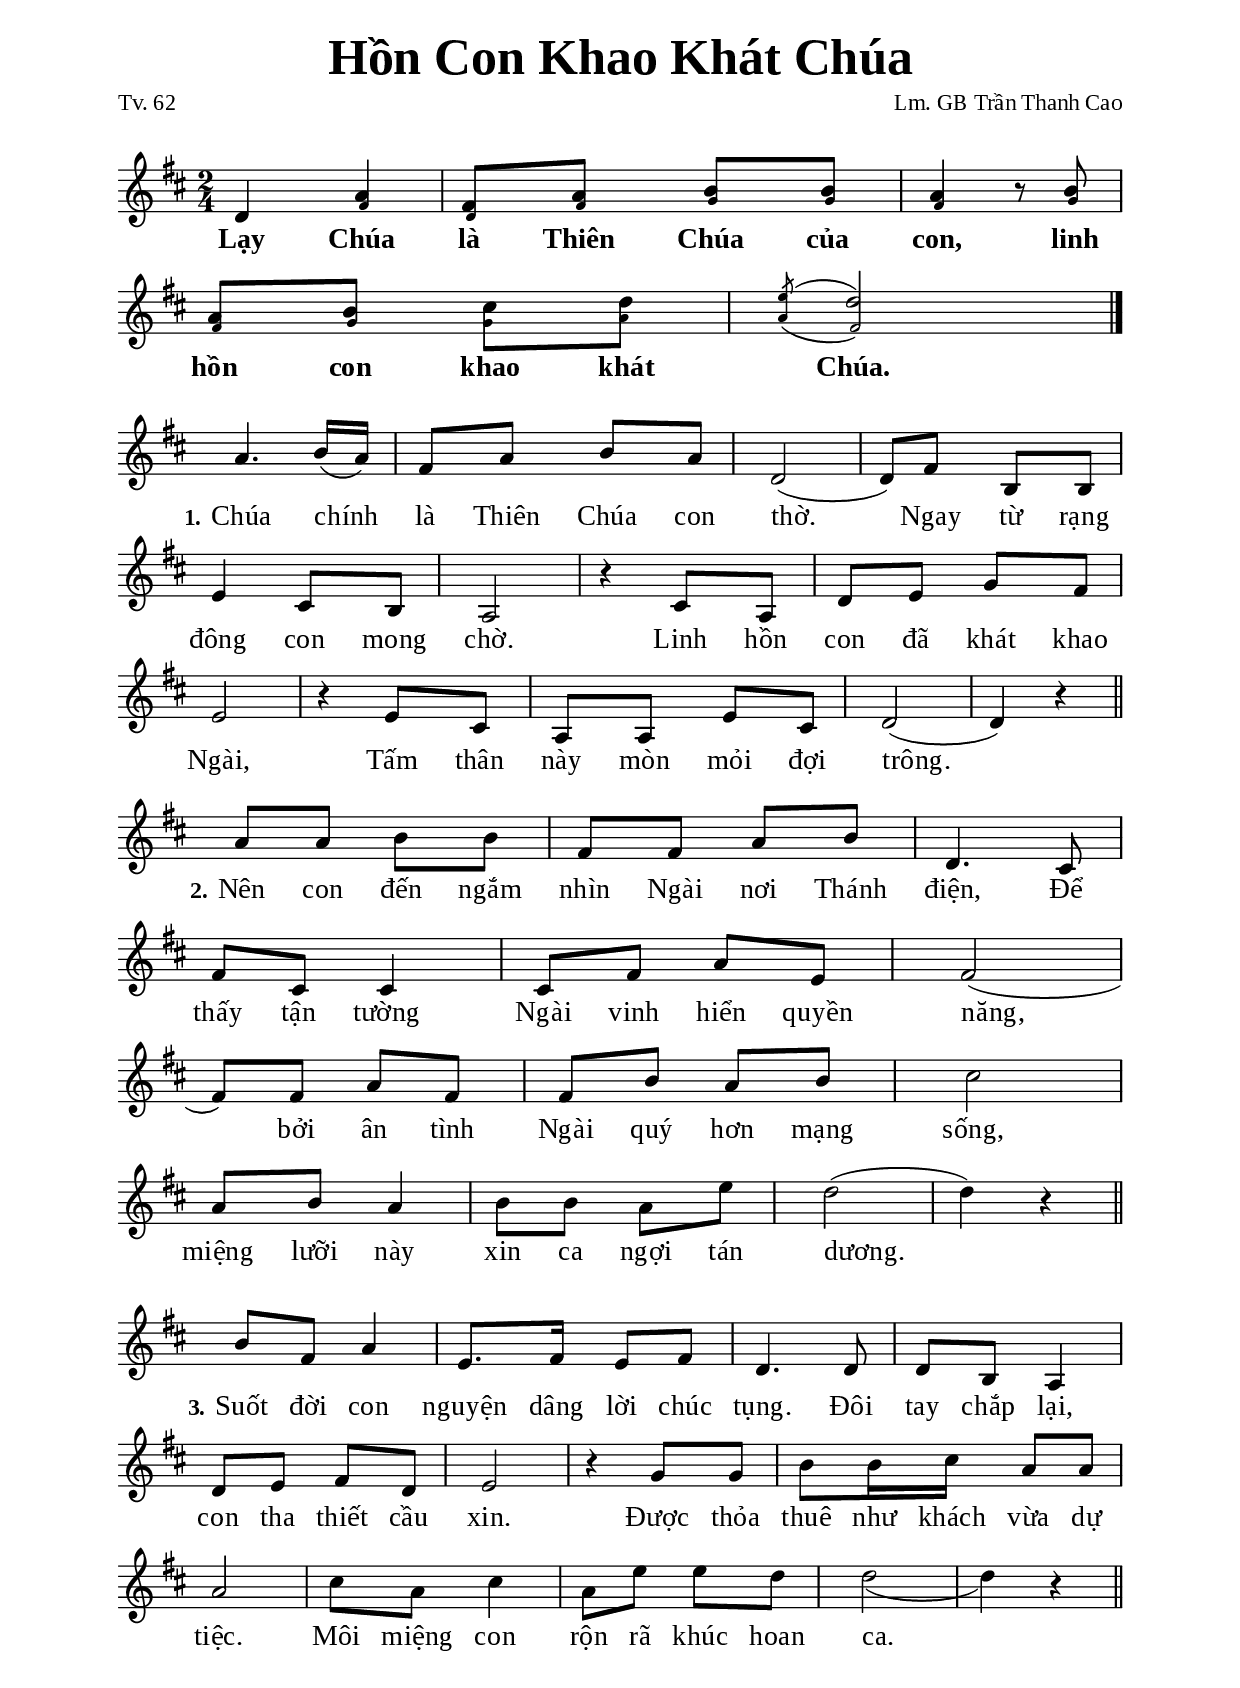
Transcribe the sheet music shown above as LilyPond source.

% Cài đặt chung
\version "2.22.1"
\include "english.ly"

\header {
  title = \markup { \fontsize #3 "Hồn Con Khao Khát Chúa" }
  poet = "Tv. 62"
  composer = "Lm. GB Trần Thanh Cao"
  arranger = " "
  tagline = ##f
}

\paper {
  #(set-paper-size "a4")
  top-margin = 10\mm
  bottom-margin = 10\mm
  left-margin = 20\mm
  right-margin = 20\mm
  indent = #0
  #(define fonts
    (make-pango-font-tree
      "Liberation Serif"
      "Liberation Serif"
      "Liberation Serif"
      (/ 20 20)))
  page-count = #1
}

% Nhạc điệp khúc
nhacDiepKhucSop = \relative c' {
  d4 a' |
  fs8 a b b |
  a4 r8 b |
  a b cs d |
  \slashedGrace {e8 ^(} d2) \bar "|."
}

nhacDiepKhucBas = \relative c' {
  d4 fs |
  d8 fs g g |
  fs4 r8 g |
  fs g g a |
  \slashedGrace { a8 _(} fs2)
}

% Nhạc phiên khúc
nhacPhienKhucMot = \relative c'' {
  a4. b16 (a) |
  fs8 a b a |
  d,2 ( |
  d8) fs b, b |
  e4 cs8 b |
  a2 |
  r4 cs8 a |
  d e g fs |
  e2 |
  r4 e8 cs |
  a a e' cs |
  d2 ( |
  d4) r \bar "||"
}

nhacPhienKhucHai = \relative c'' {
  a8 a b b |
  fs fs a b |
  d,4. cs8 |
  fs cs cs4 |
  cs8 fs a e |
  fs2 ( |
  fs8) fs a fs |
  fs b a b |
  cs2 |
  a8 b a4 |
  b8 b a e' |
  d2 ( |
  d4) r \bar "||"
}

nhacPhienKhucBa = \relative c'' {
  b8 fs a4 |
  e8. fs16 e8 fs |
  d4. d8 |
  d b a4 |
  d8 e fs d |
  e2 |
  r4 g8 g 
  b8 b16 cs a8 a |
  a2 |
  cs8 a cs4 |
  a8 e' e d |
  d2 _( |
  d4) r \bar "||"
}

% Lời điệp khúc
loiDiepKhuc = \lyricmode {
  Lạy Chúa là Thiên Chúa của con,
  linh hồn con khao khát Chúa.
}

% Lời phiên khúc
loiPhienKhucMot = \lyricmode {
  \set stanza = #"1."
  Chúa chính là Thiên Chúa con thờ.
  Ngay từ rạng đông con mong chờ.
  Linh hồn con đã khát khao Ngài,
  Tấm thân này mòn mỏi đợi trông.
}

loiPhienKhucHai = \lyricmode {
  \set stanza = #"2."
  Nên con đến ngắm nhìn Ngài nơi Thánh điện,
  Để thấy tận tường Ngài vinh hiển quyền năng,
  bởi ân tình Ngài quý hơn mạng sống,
  miệng lưỡi này xin ca ngợi tán dương.
}

loiPhienKhucBa = \lyricmode {
  \set stanza = #"3."
  Suốt đời con nguyện dâng lời chúc tụng.
  Đôi tay chắp lại, con tha thiết cầu xin.
  Được thỏa thuê như khách vừa dự tiệc.
  Môi miệng con rộn rã khúc hoan ca.
}


% Dàn trang
% Thiết lập tông và nhịp
TongNhip = { \key d \major \time 2/4 }

% Đổi phông nốt cho bè phụ
notBePhu =
#(define-music-function (font-size music) (number? ly:music?)
   (music-map
     (lambda (m)
       (if (music-is-of-type? m 'rhythmic-event)
           (tweak 'font-size font-size m)
           m))
     music))

\score {
  \new ChoirStaff <<
    \new Staff = diepKhuc \with {
        \consists "Merge_rests_engraver"
        %\magnifyStaff #(magstep +1)
        printPartCombineTexts = ##f
      }
      <<
      \new Voice \TongNhip \partCombine 
        \nhacDiepKhucSop
        \notBePhu -3 { \nhacDiepKhucBas }
      \new NullVoice = nhacThamChieu \nhacDiepKhucSop
      \new Lyrics \lyricsto nhacThamChieu \loiDiepKhuc
      >>
  >>
  \layout {
    \override Lyrics.LyricText.font-series = #'bold
    \override Lyrics.LyricText.font-size = #+2
    \override Lyrics.LyricSpace.minimum-distance = #6
    \override Score.BarNumber.break-visibility = ##(#f #f #f)
    \override Score.SpacingSpanner.uniform-stretching = ##t
  }
}

\score {
  \new ChoirStaff <<
    \new Staff = phienKhuc \with {
        %\magnifyStaff #(magstep +1)
      }
      <<
      \new Voice = beSop {
        \key d \major \time 2/4 \nhacPhienKhucMot
      }
    >>
    \new Lyrics \lyricsto beSop \loiPhienKhucMot
  >>
  \layout {
    \override Staff.TimeSignature.transparent = ##t
    \override Lyrics.LyricText.font-size = #+2
    \override Lyrics.LyricSpace.minimum-distance = #3.5
    \override Score.BarNumber.break-visibility = ##(#f #f #f)
    \override Score.SpacingSpanner.uniform-stretching = ##t
  }
}

\score {
  \new ChoirStaff <<
    \new Staff = phienKhuc \with {
        %\magnifyStaff #(magstep +1)
      }
      <<
      \new Voice = beSop {
        \key d \major \time 2/4 \nhacPhienKhucHai
      }
    >>
    \new Lyrics \lyricsto beSop \loiPhienKhucHai
  >>
  \layout {
    \override Staff.TimeSignature.transparent = ##t
    \override Lyrics.LyricText.font-size = #+2
    \override Lyrics.LyricSpace.minimum-distance = #3.5
    \override Score.BarNumber.break-visibility = ##(#f #f #f)
    \override Score.SpacingSpanner.uniform-stretching = ##t
  }
}

\score {
  \new ChoirStaff <<
    \new Staff = phienKhuc \with {
        %\magnifyStaff #(magstep +1)
      }
      <<
      \new Voice = beSop {
        \key d \major \time 2/4 \nhacPhienKhucBa
      }
    >>
    \new Lyrics \lyricsto beSop \loiPhienKhucBa
  >>
  \layout {
    \override Staff.TimeSignature.transparent = ##t
    \override Lyrics.LyricText.font-size = #+2
    \override Lyrics.LyricSpace.minimum-distance = #2.0
    \override Score.BarNumber.break-visibility = ##(#f #f #f)
    \override Score.SpacingSpanner.uniform-stretching = ##t
  }
}
